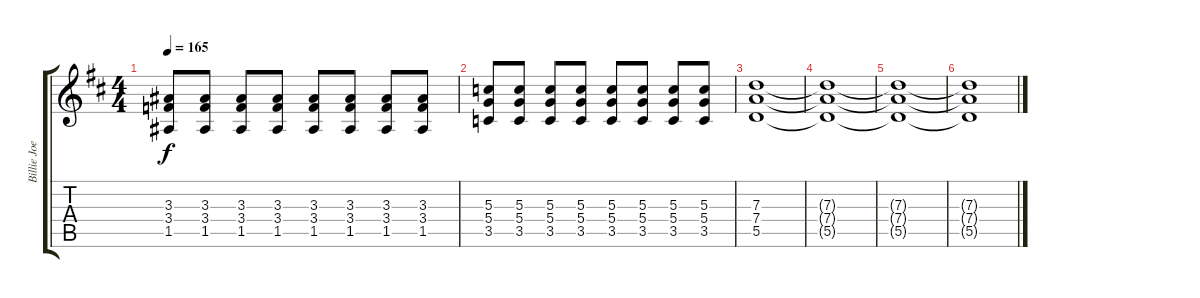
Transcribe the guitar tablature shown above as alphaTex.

\track ("Billie Joe Armstrong (Rhythm Guitar)" "Billie Joe") {instrument distortionguitar}
\staff {score tabs}
\tuning (E4 B3 G3 D3 A2 E2) {hide}
\ts (4 4)
\tempo 165
\clef g2
\ks d
(3.3 3.4 1.5).8{dy f} (3.3 3.4 1.5).8 (3.3 3.4 1.5).8 (3.3 3.4 1.5).8 (3.3 3.4 1.5).8 (3.3 3.4 1.5).8 (3.3 3.4 1.5).8 (3.3 3.4 1.5).8 |
(5.3 5.4 3.5).8 (5.3 5.4 3.5).8 (5.3 5.4 3.5).8 (5.3 5.4 3.5).8 (5.3 5.4 3.5).8 (5.3 5.4 3.5).8 (5.3 5.4 3.5).8 (5.3 5.4 3.5).8 |
(7.3 7.4 5.5).1 |
(7.3{t} 7.4{t} 5.5{t}).1 |
(7.3{t} 7.4{t} 5.5{t}).1 |
(7.3{t} 7.4{t} 5.5{t}).1
